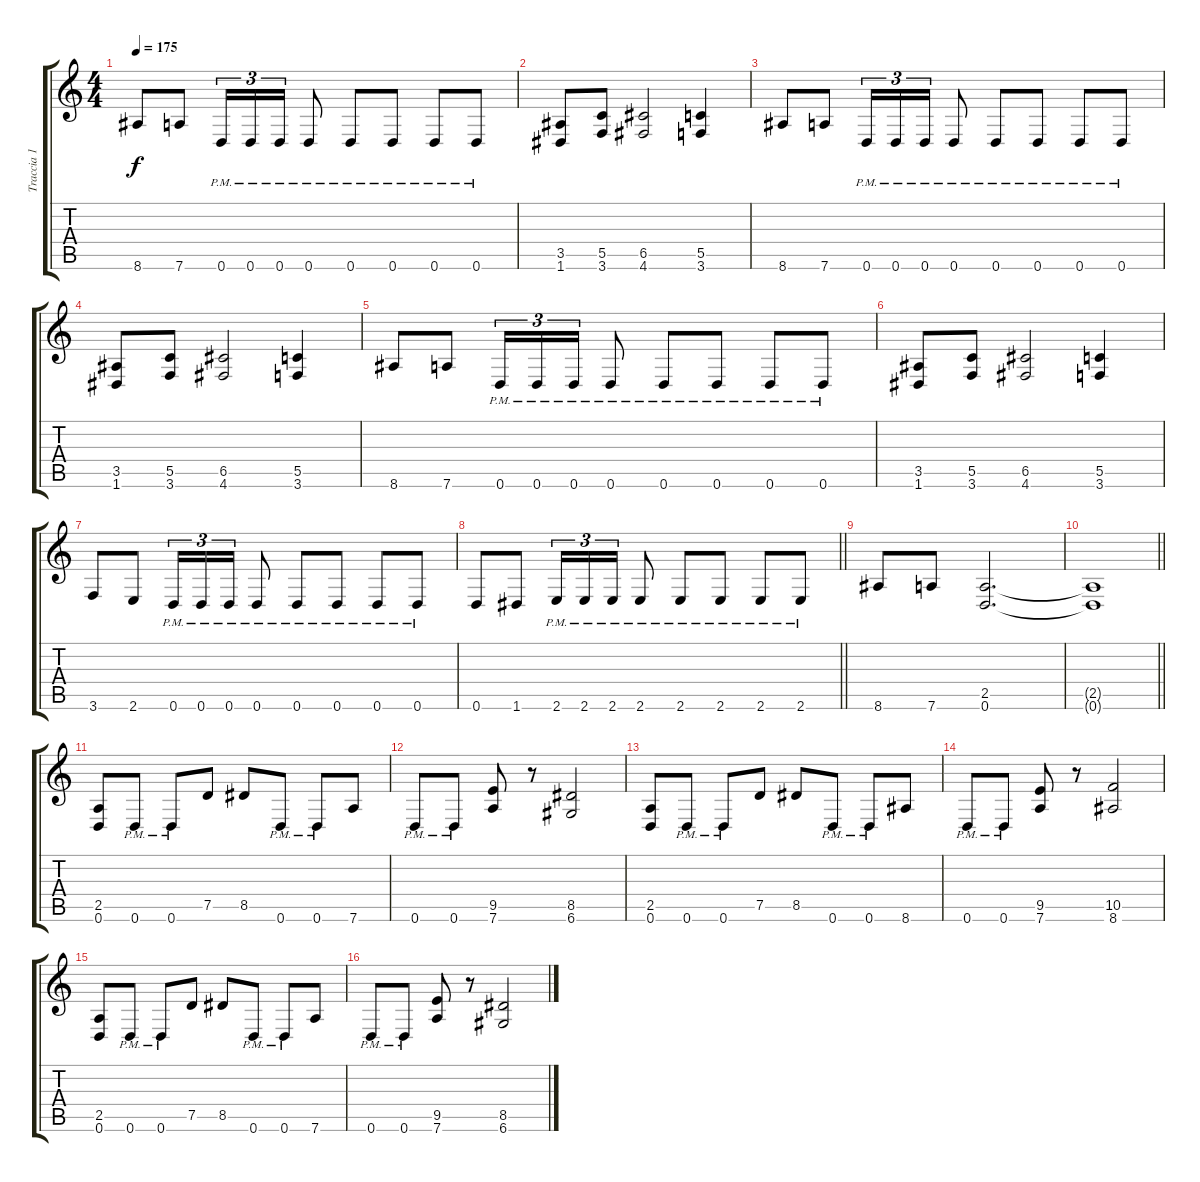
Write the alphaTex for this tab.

\track ("Traccia 1" "Traccia 1") {instrument distortionguitar}
\staff {score tabs}
\tuning (D4 A3 F3 C3 G2 D2) {hide}
\ts (4 4)
\tempo 175
\clef g2
\ks c
8.6.8{dy f} 7.6.8 0.6{pm}.16{tu (3 2)} 0.6{pm}.16{tu (3 2)} 0.6{pm}.16{tu (3 2)} 0.6{pm}.8 0.6{pm}.8 0.6{pm}.8 0.6{pm}.8 0.6{pm}.8 |
(3.5 1.6).8 (5.5 3.6).8 (6.5 4.6).2 (5.5 3.6).4 |
8.6.8 7.6.8 0.6{pm}.16{tu (3 2)} 0.6{pm}.16{tu (3 2)} 0.6{pm}.16{tu (3 2)} 0.6{pm}.8 0.6{pm}.8 0.6{pm}.8 0.6{pm}.8 0.6{pm}.8 |
(3.5 1.6).8 (5.5 3.6).8 (6.5 4.6).2 (5.5 3.6).4 |
8.6.8 7.6.8 0.6{pm}.16{tu (3 2)} 0.6{pm}.16{tu (3 2)} 0.6{pm}.16{tu (3 2)} 0.6{pm}.8 0.6{pm}.8 0.6{pm}.8 0.6{pm}.8 0.6{pm}.8 |
(3.5 1.6).8 (5.5 3.6).8 (6.5 4.6).2 (5.5 3.6).4 |
3.6.8 2.6.8 0.6{pm}.16{tu (3 2)} 0.6{pm}.16{tu (3 2)} 0.6{pm}.16{tu (3 2)} 0.6{pm}.8 0.6{pm}.8 0.6{pm}.8 0.6{pm}.8 0.6{pm}.8 |
\barLineRight lightlight
0.6.8 1.6.8 2.6{pm}.16{tu (3 2)} 2.6{pm}.16{tu (3 2)} 2.6{pm}.16{tu (3 2)} 2.6{pm}.8 2.6{pm}.8 2.6{pm}.8 2.6{pm}.8 2.6{pm}.8 |
\section ("" "")
8.6.8 7.6.8 (2.5 0.6).2{d} |
\barLineRight lightlight
(2.5{t} 0.6{t}).1 |
\section ("" "")
(2.5 0.6).8 0.6{pm}.8 0.6{pm}.8 7.5.8 8.5.8 0.6{pm}.8 0.6{pm}.8 7.6.8 |
0.6{pm}.8 0.6{pm}.8 (9.5 7.6).8 r.8 (8.5 6.6).2 |
(2.5 0.6).8 0.6{pm}.8 0.6{pm}.8 7.5.8 8.5.8 0.6{pm}.8 0.6{pm}.8 8.6.8 |
0.6{pm}.8 0.6{pm}.8 (9.5 7.6).8 r.8 (10.5 8.6).2 |
(2.5 0.6).8 0.6{pm}.8 0.6{pm}.8 7.5.8 8.5.8 0.6{pm}.8 0.6{pm}.8 7.6.8 |
0.6{pm}.8 0.6{pm}.8 (9.5 7.6).8 r.8 (8.5 6.6).2
